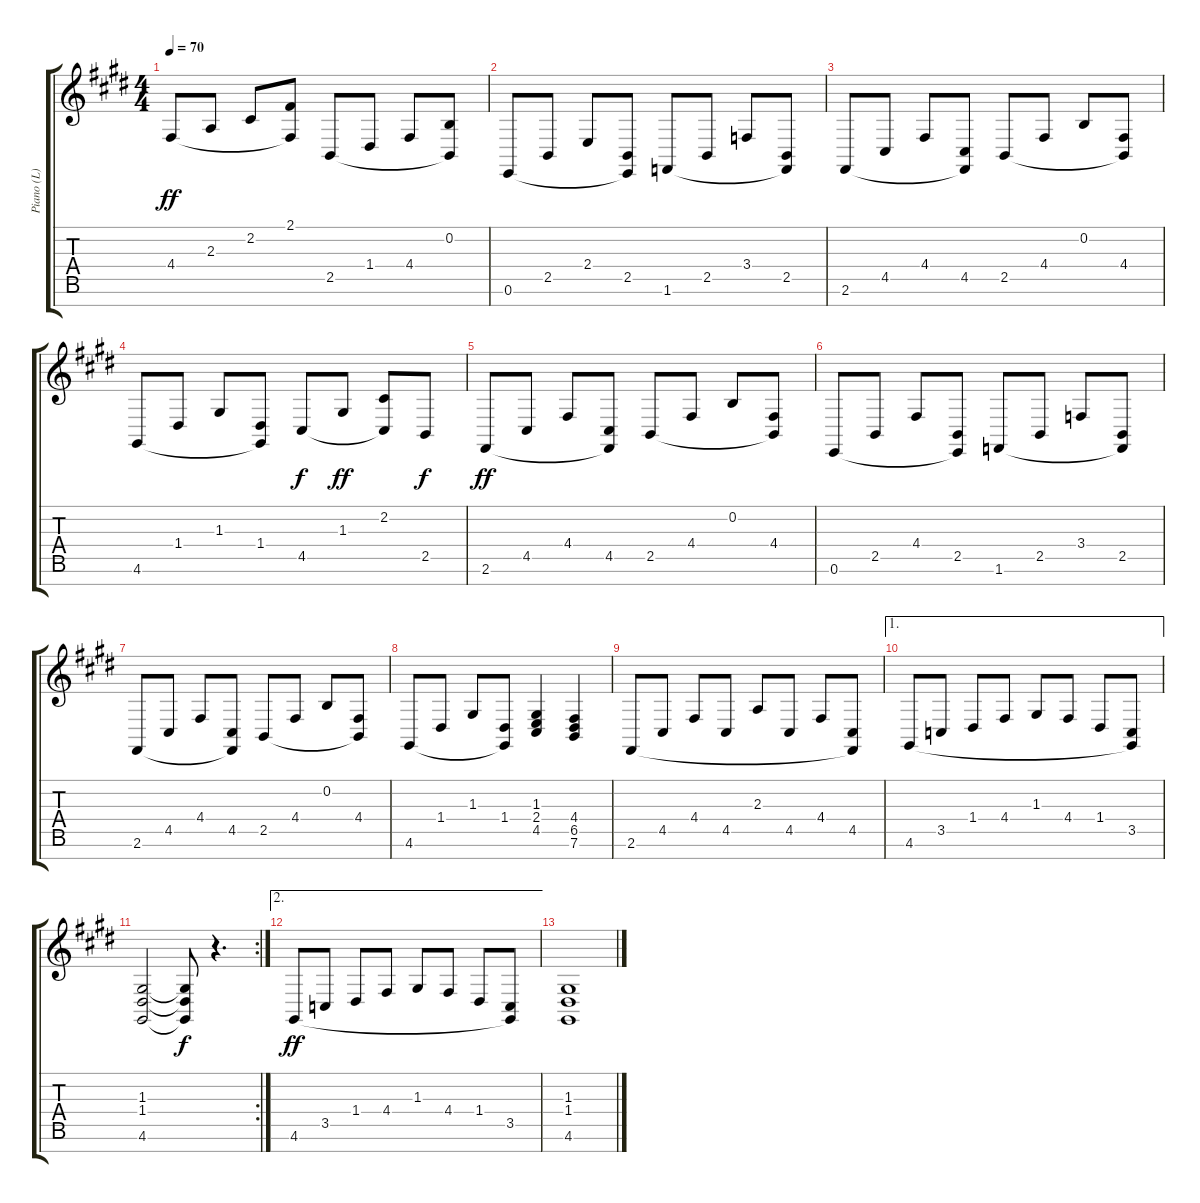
\track ("Piano (L)" "Piano (L)") {instrument acousticgrandpiano}
\staff {score tabs}
\tuning (E4 B3 G3 D3 A2 E2 B1) {hide}
\ts (4 4)
\tempo 70
\clef g2
\ks e
4.4.8{dy ff} 2.3.8 2.2.8 (2.1 4.4{t}).8 2.5.8 1.4.8 4.4.8 (0.2 2.5{t}).8 |
0.6.8 2.5.8 2.4.8 (2.5 0.6{t}).8 1.6.8 2.5.8 3.4.8 (2.5 1.6{t}).8 |
2.6.8 4.5.8 4.4.8 (4.5 2.6{t}).8 2.5.8 4.4.8 0.2.8 (4.4 2.5{t}).8 |
4.6.8 1.4.8 1.3.8 (1.4 4.6{t}).8 4.5.8{dy f} 1.3.8{dy ff} (2.2 4.5{t}).8 2.5.8{dy f} |
2.6.8{dy ff} 4.5.8 4.4.8 (4.5 2.6{t}).8 2.5.8 4.4.8 0.2.8 (4.4 2.5{t}).8 |
0.6.8 2.5.8 4.4.8 (2.5 0.6{t}).8 1.6.8 2.5.8 3.4.8 (2.5 1.6{t}).8 |
2.6.8 4.5.8 4.4.8 (4.5 2.6{t}).8 2.5.8 4.4.8 0.2.8 (4.4 2.5{t}).8 |
4.6.8 1.4.8 1.3.8 (1.4 4.6{t}).8 (1.3 2.4 4.5).4 (4.4 6.5 7.6).4 |
2.6.8 4.5.8 4.4.8 4.5.8 2.3.8 4.5.8 4.4.8 (4.5 2.6{t}).8 |
\ae 1
4.6.8 3.5.8 1.4.8 4.4.8 1.3.8 4.4.8 1.4.8 (3.5 4.6{t}).8 |
\rc 2
(1.3 1.4 4.6).2 (1.3{t} 1.4{t} 4.6{t}).8{dy f} r.4{d} |
\ae 2
4.6.8{dy ff} 3.5.8 1.4.8 4.4.8 1.3.8 4.4.8 1.4.8 (3.5 4.6{t}).8 |
(1.3 1.4 4.6).1
